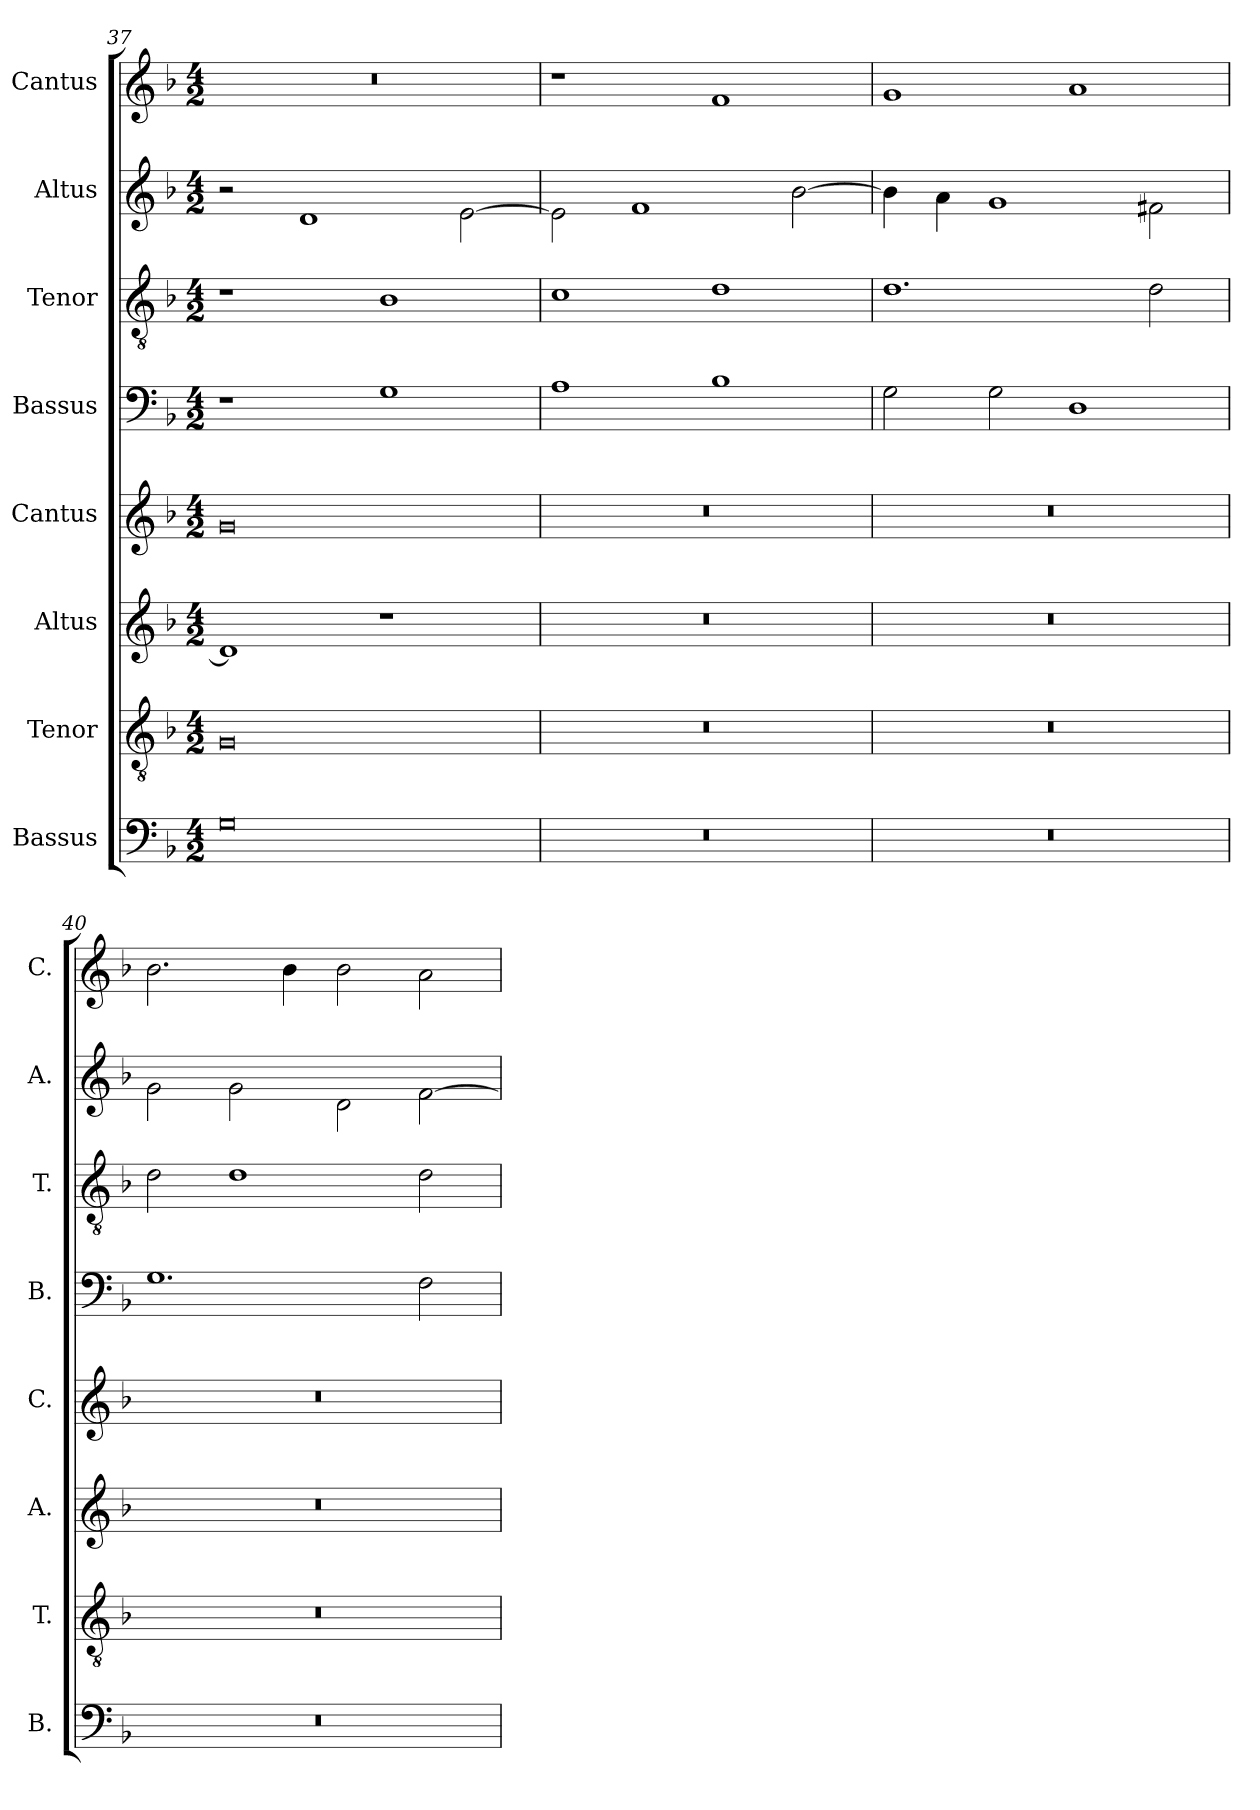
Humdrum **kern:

**kern	**kern	**kern	**kern	**kern	**kern	**kern	**kern
*part8	*part7	*part6	*part5	*part4	*part3	*part2	*part1
*staff8	*staff7	*staff6	*staff5	*staff4	*staff3	*staff2	*staff1
*I"Bassus	*I"Tenor	*I"Altus	*I"Cantus	*I"Bassus	*I"Tenor	*I"Altus	*I"Cantus
*I'B.	*I'T.	*I'A.	*I'C.	*I'B.	*I'T.	*I'A.	*I'C.
*clefF4	*clefGv2	*clefG2	*clefG2	*clefF4	*clefGv2	*clefG2	*clefG2
*k[b-]	*k[b-]	*k[b-]	*k[b-]	*k[b-]	*k[b-]	*k[b-]	*k[b-]
*M4/2	*M4/2	*M4/2	*M4/2	*M4/2	*M4/2	*M4/2	*M4/2
=37	=37	=37	=37	=37	=37	=37	=37
0G	0G	1d]	0g	1r	1r	2r	0r
.	.	.	.	.	.	1d	.
.	.	1r	.	1G	1B-	.	.
.	.	.	.	.	.	[2e\	.
=38	=38	=38	=38	=38	=38	=38	=38
0r	0r	0r	0r	1A	1c	2e\]	1r
.	.	.	.	.	.	1f	.
.	.	.	.	1B-	1d	.	1f
.	.	.	.	.	.	[2b-\	.
=39	=39	=39	=39	=39	=39	=39	=39
0r	0r	0r	0r	2G\	1.d	4b-\]	1g
.	.	.	.	.	.	4a\	.
.	.	.	.	2G\	.	1g	.
.	.	.	.	1D	.	.	1a
.	.	.	.	.	2d\	2f#X\	.
=40	=40	=40	=40	=40	=40	=40	=40
0r	0r	0r	0r	1.G	2d\	2g\	2.b-\
.	.	.	.	.	1d	2g\	.
.	.	.	.	.	.	.	4b-\
.	.	.	.	.	.	2d\	2b-\
.	.	.	.	2F\	2d\	[2f\	2a\
=	=	=	=	=	=	=	=
*-	*-	*-	*-	*-	*-	*-	*-
